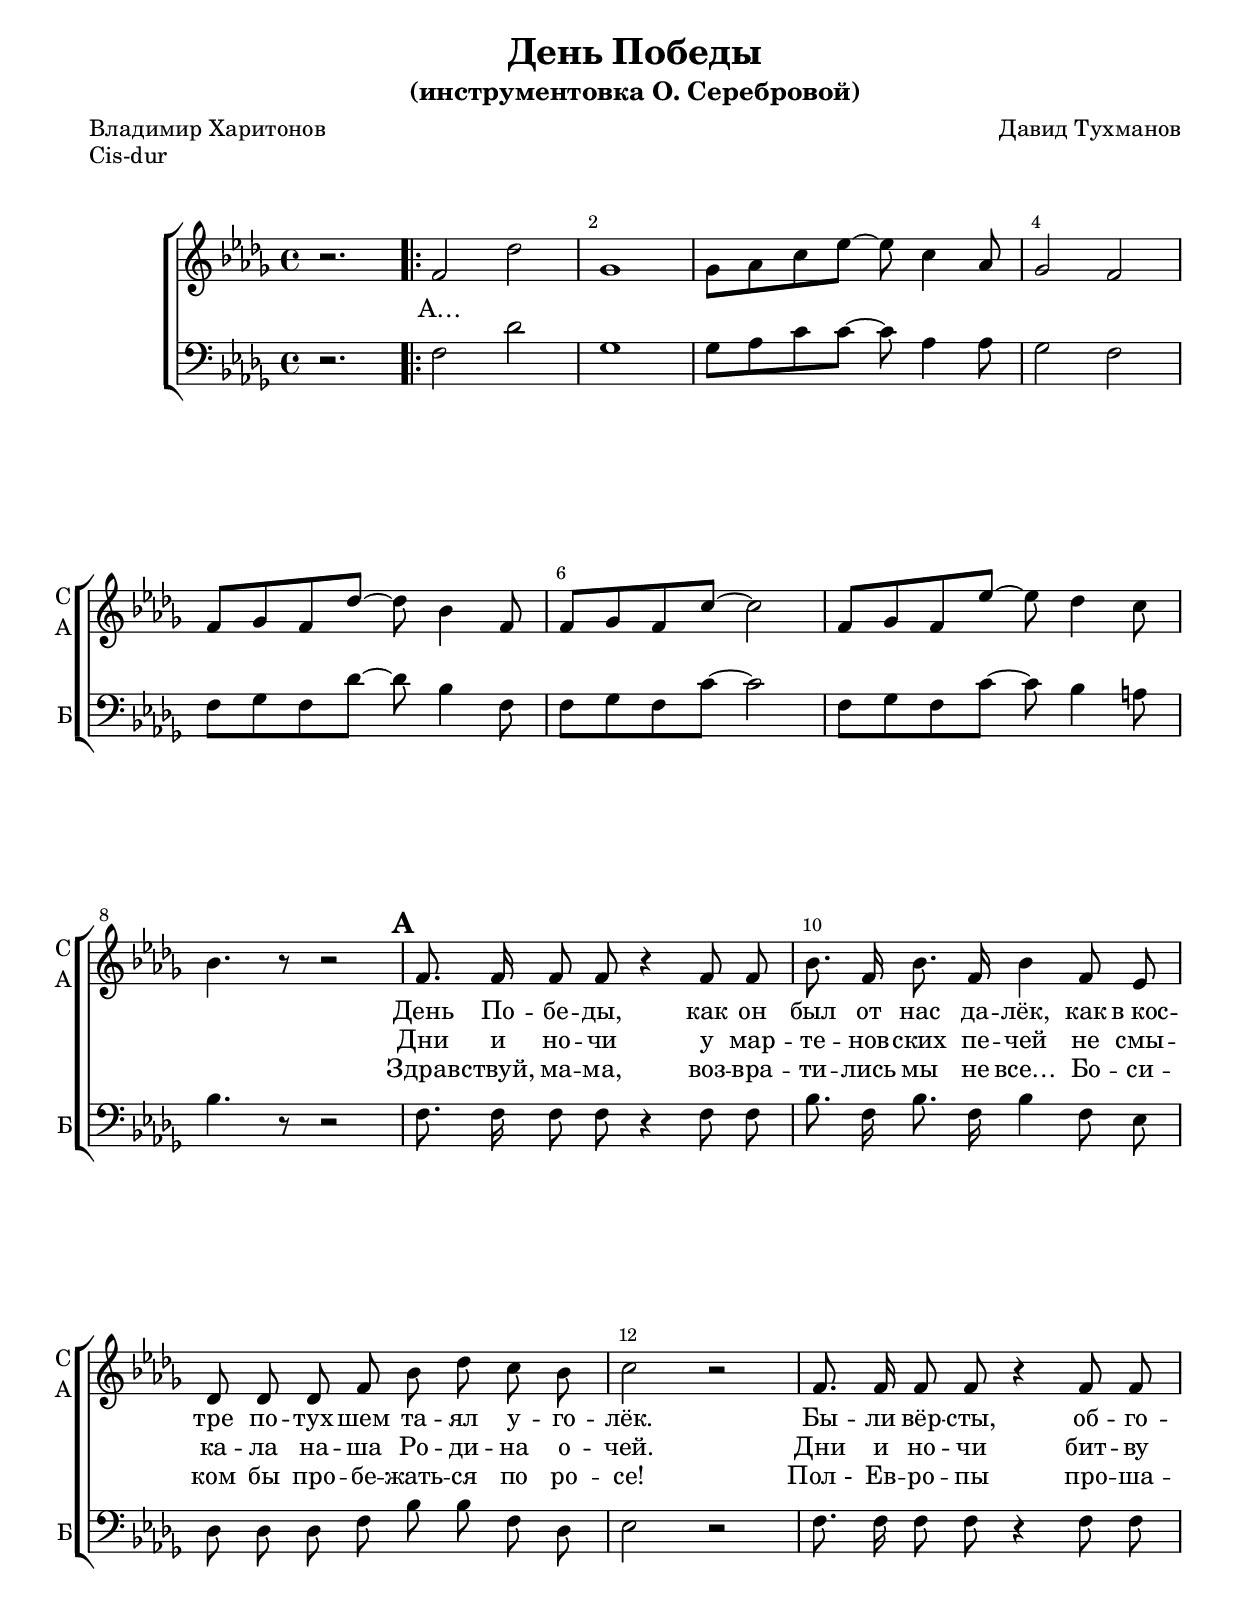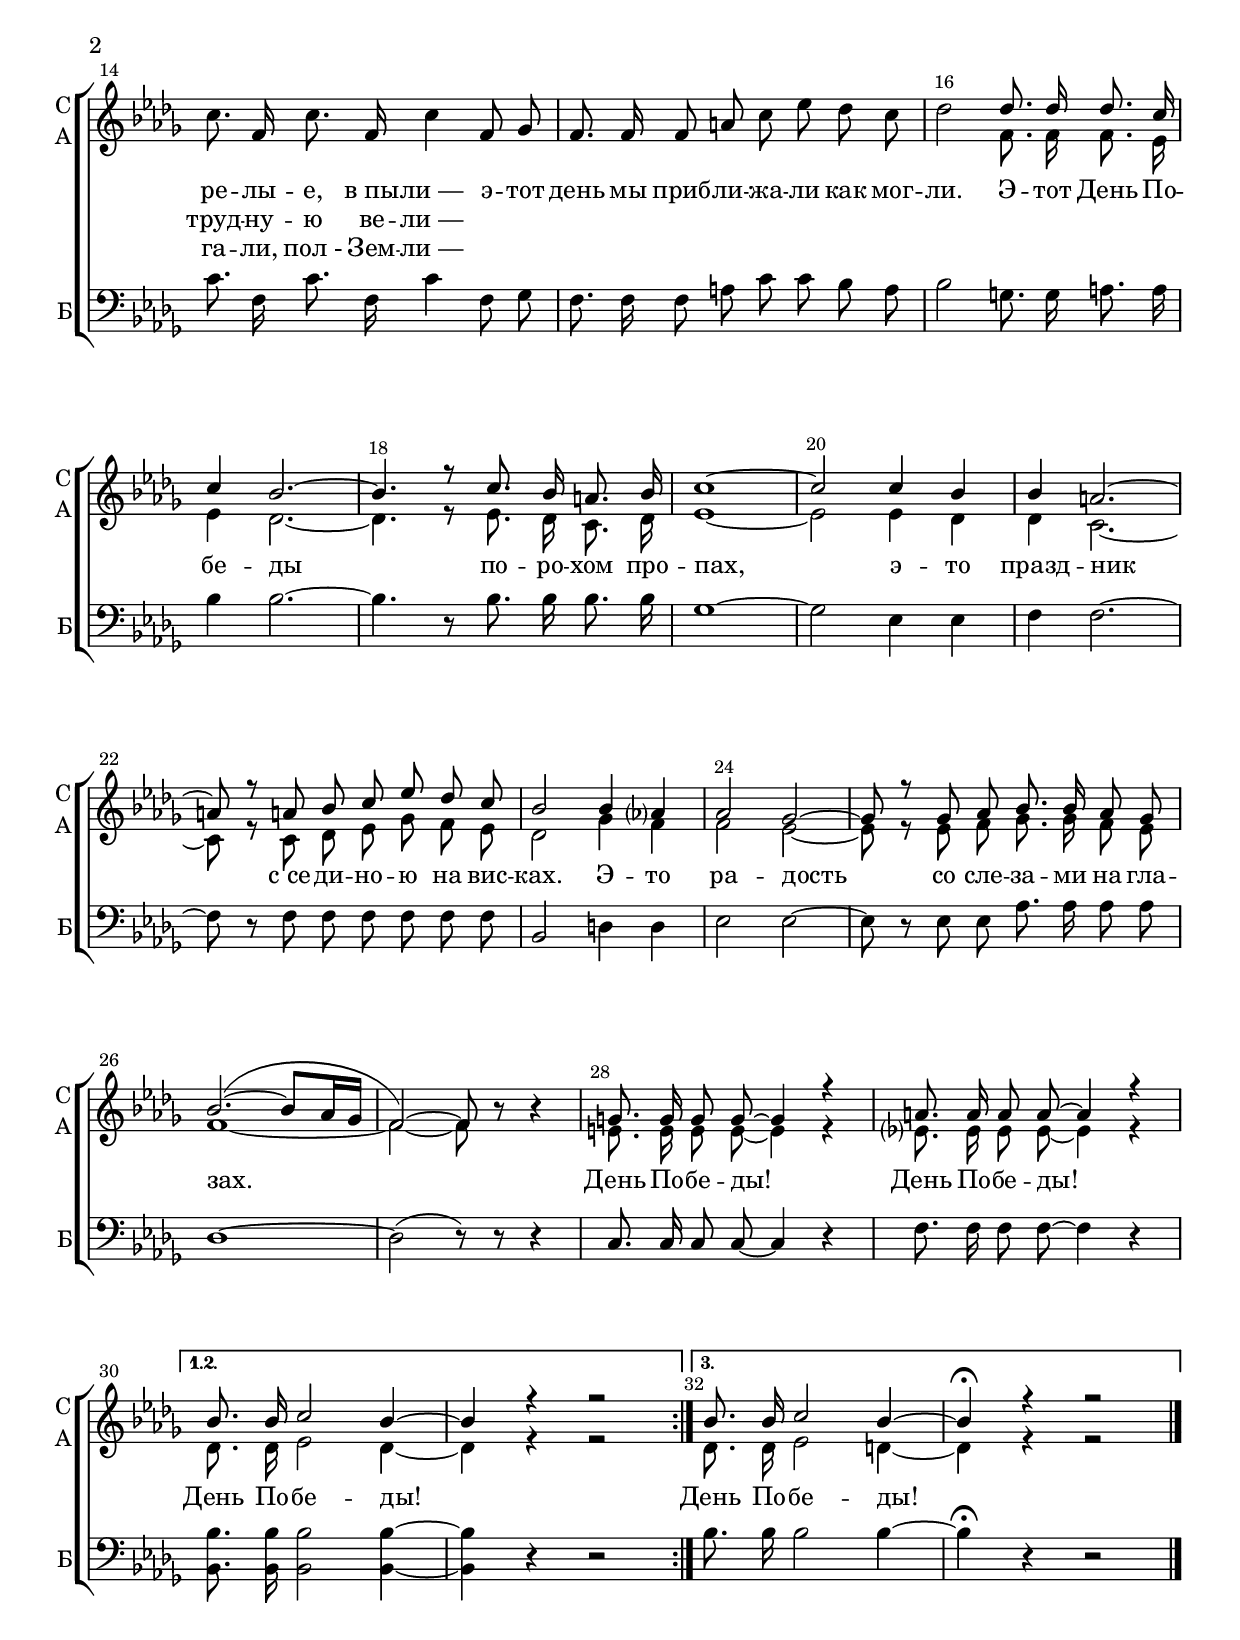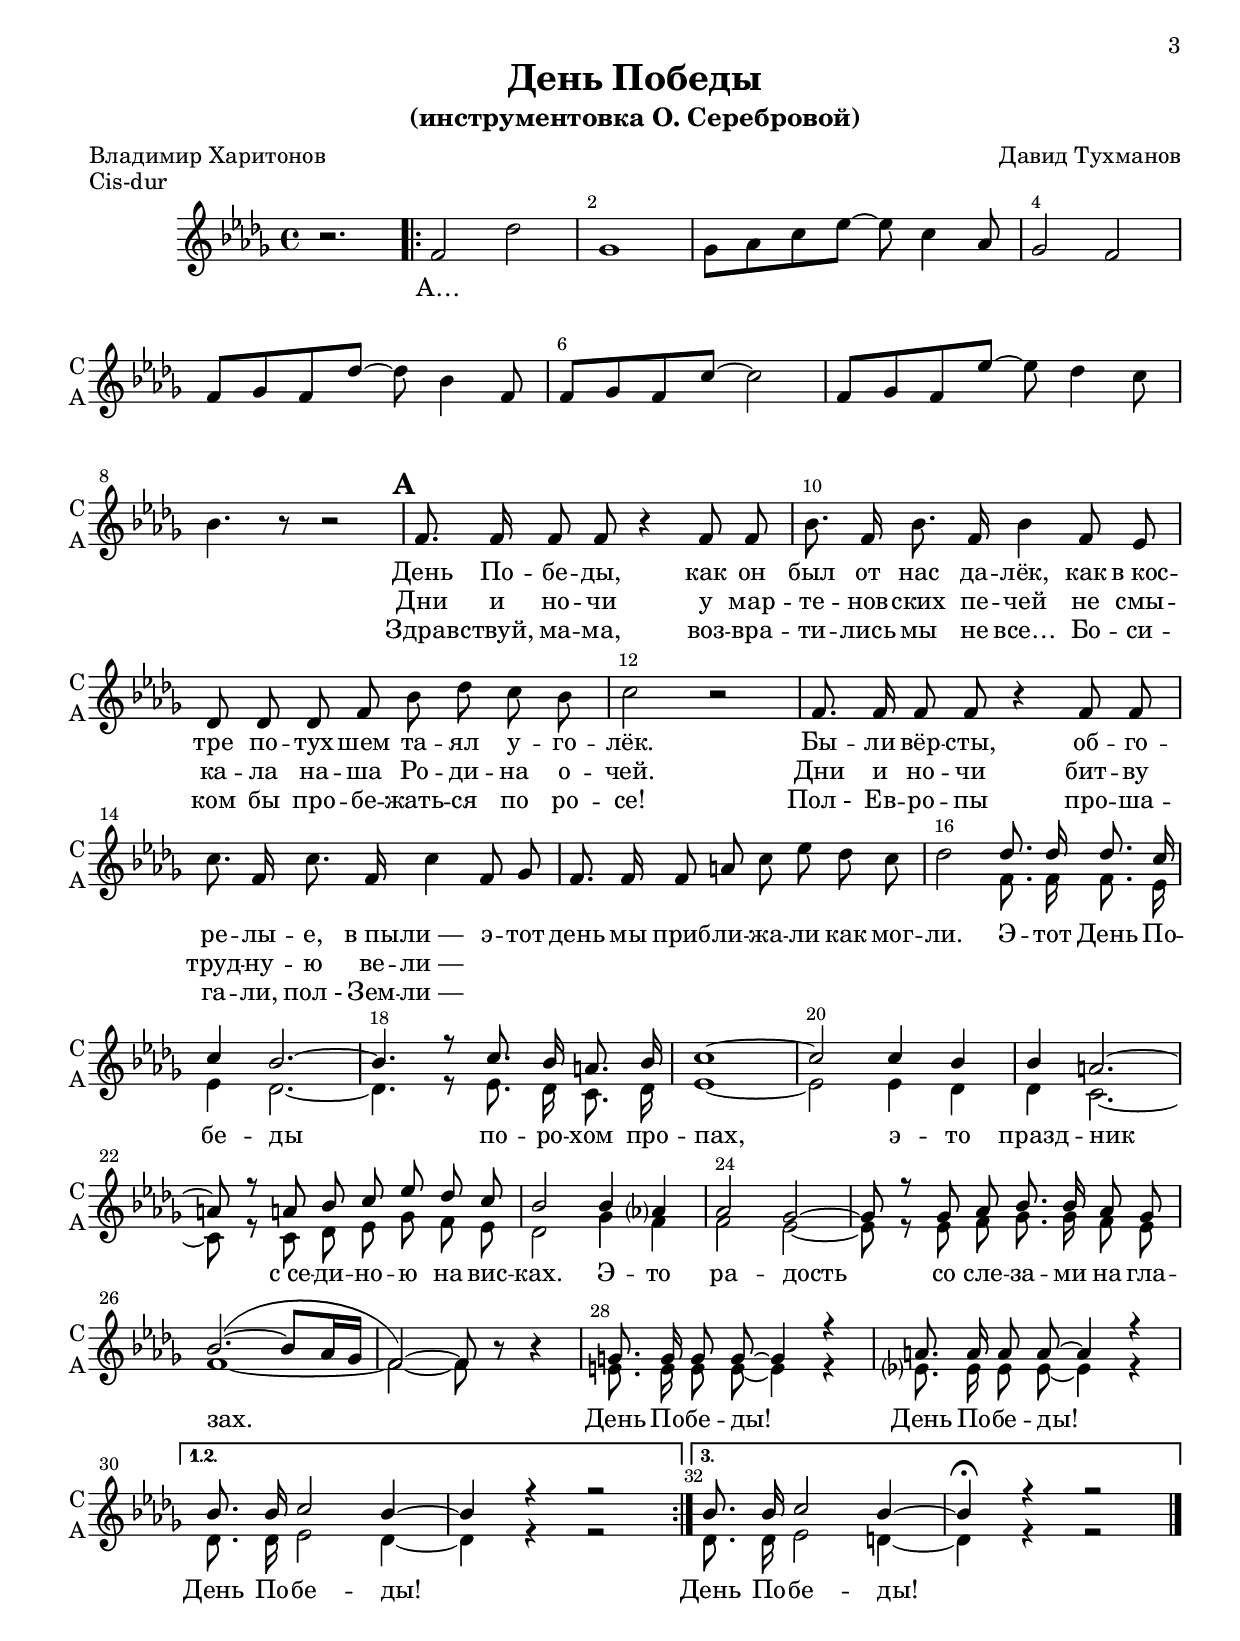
\version "2.18.2"

% закомментируйте строку ниже, чтобы получался pdf с навигацией
#(ly:set-option 'point-and-click #f)
#(ly:set-option 'midi-extension "mid")
#(set-default-paper-size "a4")
%#(set-global-staff-size 19)

\header {
  title = "День Победы"
  subtitle = "(инструментовка О. Серебровой)"
  composer = "Давид Тухманов"
  poet = "Владимир Харитонов"
  % Удалить строку версии LilyPond 
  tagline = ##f
}

  urllogo = \markup {
  \fill-line { " " \epsfile #X #10 #"../qrlink.eps" }
}

urllogo = {}

segnoo = { \bar "S-S" }
codaa = { \mark \markup { \musicglyph #"scripts.coda" } }



global = {
  \key c \major
  \time 4/4
%  \numericTimeSignature
  \autoBeamOn
  \set Score.skipBars = ##t
  \override MultiMeasureRest.expand-limit = #1
  \set Score.markFormatter = #format-mark-circle-numbers
  
  \override Score.BarNumber.break-visibility = #end-of-line-invisible
  \override Score.BarNumber.X-offset = #1
  \override Score.BarNumber.self-alignment-X = #LEFT
  \set Score.barNumberVisibility = #(every-nth-bar-number-visible 2)
  
  % shorter volta
  
}

%make visible number of every 2-nd bar
secondbar = {
  \override Score.BarNumber.break-visibility = #end-of-line-invisible
  \set Score.barNumberVisibility = #(every-nth-bar-number-visible 2)
}

%use this as temporary line break
abr = { \break }
pbr = { \pageBreak }
con = { \cadenzaOn }
coff = { \cadenzaOff \bar "|" }
cbr = { \bar "" }
breathes = { \once \override BreathingSign.text = \markup { \musicglyph #"scripts.tickmark" } \breathe }

% uncommend next line when finished
abr = {}

br = { \break }
%pbr = {}

%once hide accidental (runaround for cadenza
nat = { \once \hide Accidental }


sopvoice = \relative c' {
  \global
  \oneVoice
  \partial 2. r2. |
  %\mark \default
  \repeat volta 3 {
    \autoBeamOn
    e2 c' |
    f,1 |
    f8 g b d~ d b4 g8 |
    f2 e | \abr
    
    e8 f e c'~ c a4 e8 |
    e f e b'~ b2 |
    e,8 f e d'~ d c4 b8 |
    a4. r8 r2 | \abr
    
    % куплет
    
    \autoBeamOff
     \mark \default
     e8. e16 e8 e r4 e8 e |
     a8. e16 a8. e16 a4 e8 d |
     c c c e a c b a |
     b2 r | \abr
     
     e,8. e16 e8 e r4 e8 e |
     b'8. e,16 b'8. e,16 b'4 e,8 f |
     e8. e16 e8 gis b d c b |
     c2 
     % припев
     << { \voiceOne c8. c16 c8. b16 } \new Voice { \voiceTwo \autoBeamOff e,8. e16 e8. d16 } >>
  %   <c e,>8. <c e,>16 <c e,>8. <b d,>16 | \abr
     
     %\mark \default
     % page 2
%     <b d,>4 <a c,>2.~ |
%     <a c,>4. r8 <b d,>8. <a c,>16 <gis b,>8. <a c,>16 |
%     <b d,>1~ |
%     <b d,>2 <b d,>4 <a c,> |
     
     << { \voiceOne b'4 a2.~ a4. r8 b8. a16 gis8. a16 b1~ b2 b4 a }
        \new Voice { \voiceTwo \autoBeamOff d,4 c2.~ c4. r8 d8. c16 b8. c16 d1~ d2 d4 c } >>
     
%     <a c,> <gis b,>2.~ |
%     <gis b,>8 r <gis b,> <a c,> <b d,> <d f,> <c e,> <b d,> | \abr
     << { \voiceOne a'4 gis2.~ gis8 r gis a b d c b }
        \new Voice { \voiceTwo \autoBeamOff c,4 b2.~ b8 r b c d f e d } >>
     
%     <a c,>2 <a f>4 <g e>  |
%     <g e>2 <f d>2~ |
     %\mark \default
%     <f d>8 r <f d> <g e> <a f>8. <a f>16 <g e>8 <f d> |
     
     << { \voiceOne a'2 a4 g g2 f2~ f8 r f g a8. a16 g8 f }
        \new Voice { \voiceTwo \autoBeamOff c2 f4 e e2 d2~ d8 r d e f8. f16 e8 d } >>
     
     << { \voiceOne a'2.~( a8[ g16 f] e2)~ e8 } \new Voice { \voiceTwo e1~ e2~ e8 } >> \oneVoice r8 r4 | \abr
     
%     <fis dis>8. <fis dis>16 <fis dis>8 <fis dis>~ <fis dis>4 r |
%     <gis d>8. <gis d>16 <gis d>8 <gis d>~ <gis d>4 r |
     
     << { \voiceOne fis8. fis16 fis8 fis~ fis4 r gis8. gis16 gis8 gis~ gis4 r }
        \new Voice { \voiceTwo \autoBeamOff dis8. dis16 dis8 dis~ dis4 r d8. d16 d8 d~ d4 r } >>
  }
  \alternative {
    { 
%      <a c,>8. <a c,>16 <b d,>2 <a c,>4~ | <a c,> r r2 | 
      << { \voiceOne a'8. a16 b2 a4~ a r r2 }
         \new Voice { \voiceTwo \autoBeamOff c,8. c16 d2 c4~ c r r2 } >>
      \abr }
    { 
    %  <e cis' e>8. <e cis' e>16 <e cis' e>2 <e cis' e>4~ 
     << { \voiceOne a'8. a16 b2 a4~ a\fermata r r2 }
         \new Voice { \voiceTwo \autoBeamOff c,8. c16 d2 cis4~ cis r r2 } >>
    }
  }
  %<e cis' e>1~
  %<e cis' e>~ |
  %<e cis' e>~ |
  %<e cis' e>8 r r4 r2
  \bar "|."
 
}




bassvoice = \relative c {
  \global
  \oneVoice
    \partial 2. r2. |
     \repeat volta 3 {
    \autoBeamOn
    e2 c' |
    f,1 |
    f8 g b b~ b g4 g8 |
    f2 e | \abr
    
    e8 f e c'~ c a4 e8 |
    e f e b'~ b2 |
    e,8 f e b'~ b a4 gis8 |
    a4. r8 r2 | \abr
    
    % куплет Dzień Zwycięstwa
    
    \autoBeamOff
     %\mark \default
     e8. e16 e8 e r4 e8 e |
     a8. e16 a8. e16 a4 e8 d |
     c c c e a a e c |
     d2 r | \abr
     
     e8. e16 e8 e r4 e8 e |
     b'8. e,16 b'8. e,16 b'4 e,8 f |
     e8. e16 e8 gis b b a gis |
     a2 
     % припев
     
     fis8. fis16 gis8. gis16 |
     a4 a2.~ |
     a4. r8 a8. a16 a8. a16 |
     f1~ |
     f2 d4 d |
     e e2.~ |
     e8 r e e e e e e |
     
     a,2 cis4 cis |
     d2 d~ |
     d8 r d d g8. g16 g8 g |
     c,1~ |
     c2( r8) r r4 | % fixme! лига с ноты в паузу сделать!
     
     b8. b16 b8 b~ b4 r |
     e8. e16 e8 e~ e4 r |    
     }
     \alternative {
       { <a a,>8. <a a,>16 <a a,>2 <a a,>4~ | <a a,> r r2 }
       { a8. a16 a2 a4~ }
     }
     a4\fermata r4 r2
     %a1~ |
     %a~ |
     %a~ |
     %a8 r r4 r2
   
}

toalto = { \set associatedVoice = "alto" }
tosoprano = { \set associatedVoice = "soprano" }


lyricsoprano = \lyricmode {
  А… \repeat unfold 27 \skip 1
  
  День По -- бе -- ды, как он был от нас да -- лёк, как в_кос -- тре по -- тух -- шем та -- ял у -- го -- лёк.
  Бы -- ли вёр -- сты, об -- го -- ре -- лы -- е, в_пы -- ли_— э -- тот день мы приб -- ли -- жа -- ли как мог -- ли.
  
  Э -- тот День По -- бе -- ды
  по -- ро -- хом про -- пах,
  э -- то празд -- ник
  с_се -- ди -- но -- ю на вис -- ках.
  Э -- то ра -- дость
  со сле -- за -- ми на гла -- зах.
  День По -- бе -- ды!
  День По -- бе -- ды!
  День По -- бе -- ды!
  
  День По -- бе -- ды!
}

lyricsopranoii = \lyricmode {
   \repeat unfold 28 \skip 1
  Дни и но -- чи у мар -- те -- нов -- ских пе -- чей не смы -- ка -- ла на -- ша Ро -- ди -- на о -- чей.
  Дни и но -- чи бит -- ву труд -- ну -- ю ве -- ли_— 
  
}

lyricsopranoiii = \lyricmode {
   \repeat unfold 28 \skip 1
  Здрав -- ствуй, ма -- ма, воз -- вра -- ти -- лись мы не все… Бо -- си -- ком бы про -- бе -- жать -- ся по ро -- се!
  Пол_- Ев -- ро -- пы про -- ша -- га -- ли, пол_- Зем -- ли_— 
  
}


\bookpart {
  
  \header { piece = "Cis-dur" }
  \paper {
    top-margin = 15
    left-margin = 15
    right-margin = 10
    bottom-margin = 15
    indent = 15
    ragged-last-bottom = ##f
  }
  \score {
      \transpose e f {
     <<
           
      \new ChoirStaff <<
      \new Staff = "upstaff" \with {
        midiInstrument = "voice oohs"
        shortInstrumentName = \markup \column { "С" "А" }
      } <<
        \new Voice = "soprano" { \sopvoice }
      >>
      
      \new Lyrics \lyricsto "soprano" { \lyricsoprano }
      \new Lyrics \lyricsto "soprano" { \lyricsopranoii }
      \new Lyrics \lyricsto "soprano" { \lyricsopranoiii }

      % or: \new Lyrics \lyricsto "soprano" { \lyricscore }
      % alternative lyrics above up staff
      %\new Lyrics \with {alignAboveContext = "upstaff"} \lyricsto "soprano" \lyricst
      
      \new Staff = "downstaff" \with {
        midiInstrument = "voice oohs"
          shortInstrumentName = "Б"
      } <<
        \new Voice = "bass" { \clef "bass" \oneVoice \bassvoice }
      >>
      

      >> % choir staff
     >> % global stafset
      }  % transposeµ
    \layout { 
      \context {
        \Score
      }
      \context {
        \Staff
        \accidentalStyle modern-voice-cautionary
        % удаляем обозначение темпа из общего плана
        \RemoveEmptyStaves
        \override VerticalAxisGroup.remove-first = ##t
      }
      %Metronome_mark_engraver
    }
  }
 \urllogo
}

\bookpart {
  
  \header { piece = "Cis-dur" }
  \paper {
    top-margin = 15
    left-margin = 15
    right-margin = 10
    bottom-margin = 15
    indent = 15
    ragged-last-bottom = ##f
  }
  \score {
      \transpose e f {
     <<
           
      \new ChoirStaff <<
      \new Staff = "upstaff" \with {
        midiInstrument = "voice oohs"
        shortInstrumentName = \markup \column { "С" "А" }
      } <<
        \new Voice = "soprano" { \sopvoice }
      >>
      
      \new Lyrics \lyricsto "soprano" { \lyricsoprano }
      \new Lyrics \lyricsto "soprano" { \lyricsopranoii }
      \new Lyrics \lyricsto "soprano" { \lyricsopranoiii }

      % or: \new Lyrics \lyricsto "soprano" { \lyricscore }
      % alternative lyrics above up staff
      %\new Lyrics \with {alignAboveContext = "upstaff"} \lyricsto "soprano" \lyricst


      >> % choir staff
     >> % global stafset
      }  % transposeµ
    \layout { 
      \context {
        \Score
      }
      \context {
        \Staff
        \accidentalStyle modern-voice-cautionary
        % удаляем обозначение темпа из общего плана
        \RemoveEmptyStaves
        \override VerticalAxisGroup.remove-first = ##t
      }
      %Metronome_mark_engraver
    }
  }
 \urllogo
}

\bookpart {
  \score {
    \unfoldRepeats
    %  \transpose c bes {
    \new ChoirStaff <<
      \new Staff = "upstaff" \with {
        midiInstrument = "voice oohs"
      } <<
        \new Voice = "soprano" { \voiceOne \sopvoice }
      >> 
      
      
      \new Staff = "downstaff" \with {
        midiInstrument = "voice oohs"
      } <<
        \new Voice = "bass" { \voiceTwo \bassvoice }
      >>
    >>
    %  }  % transposeµ
    \midi {
      \tempo 2=60
    }
  }
}
